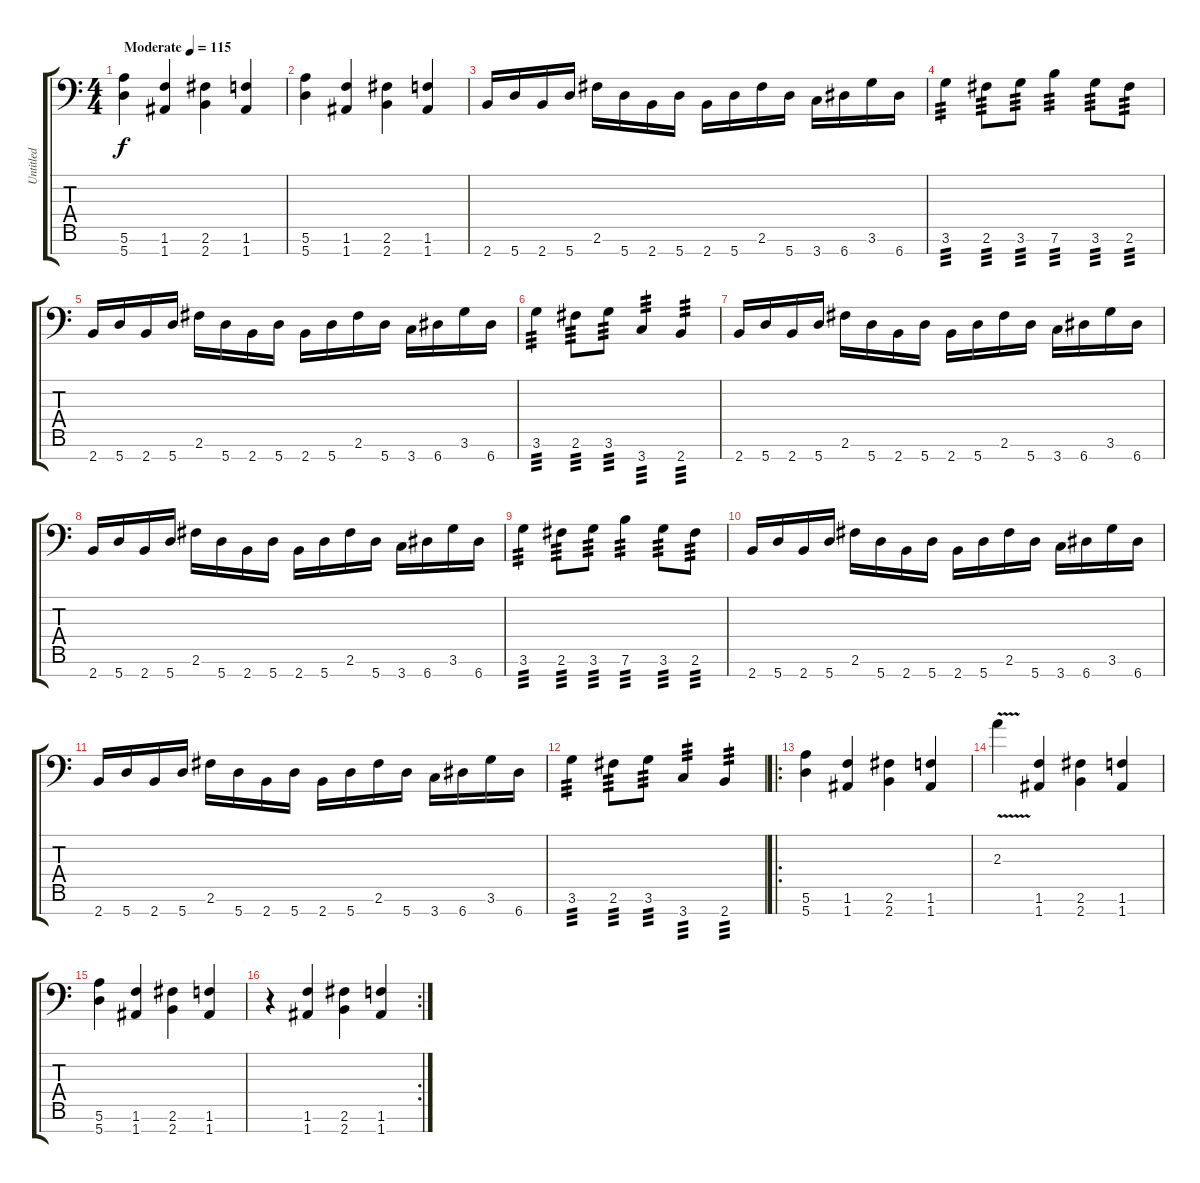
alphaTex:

\track ("Untitled" "Untitled") {instrument distortionguitar}
\staff {score tabs}
\tuning (E4 B3 G3 D3 A2 E2 A1) {hide}
\ts (4 4)
\tempo (115 "Moderate")
\clef f4
\ks c
(5.6 5.7).4{dy f instrument distortionguitar} (1.6 1.7).4 (2.6 2.7).4 (1.6 1.7).4 |
(5.6 5.7).4 (1.6 1.7).4 (2.6 2.7).4 (1.6 1.7).4 |
2.7.16 5.7.16 2.7.16 5.7.16 2.6.16 5.7.16 2.7.16 5.7.16 2.7.16 5.7.16 2.6.16 5.7.16 3.7.16 6.7.16 3.6.16 6.7.16 |
3.6.4{tp 3} 2.6.8{tp 3} 3.6.8{tp 3} 7.6.4{tp 3} 3.6.8{tp 3} 2.6.8{tp 3} |
2.7.16 5.7.16 2.7.16 5.7.16 2.6.16 5.7.16 2.7.16 5.7.16 2.7.16 5.7.16 2.6.16 5.7.16 3.7.16 6.7.16 3.6.16 6.7.16 |
3.6.4{tp 3} 2.6.8{tp 3} 3.6.8{tp 3} 3.7.4{tp 3} 2.7.4{tp 3} |
2.7.16 5.7.16 2.7.16 5.7.16 2.6.16 5.7.16 2.7.16 5.7.16 2.7.16 5.7.16 2.6.16 5.7.16 3.7.16 6.7.16 3.6.16 6.7.16 |
2.7.16 5.7.16 2.7.16 5.7.16 2.6.16 5.7.16 2.7.16 5.7.16 2.7.16 5.7.16 2.6.16 5.7.16 3.7.16 6.7.16 3.6.16 6.7.16 |
3.6.4{tp 3} 2.6.8{tp 3} 3.6.8{tp 3} 7.6.4{tp 3} 3.6.8{tp 3} 2.6.8{tp 3} |
2.7.16 5.7.16 2.7.16 5.7.16 2.6.16 5.7.16 2.7.16 5.7.16 2.7.16 5.7.16 2.6.16 5.7.16 3.7.16 6.7.16 3.6.16 6.7.16 |
2.7.16 5.7.16 2.7.16 5.7.16 2.6.16 5.7.16 2.7.16 5.7.16 2.7.16 5.7.16 2.6.16 5.7.16 3.7.16 6.7.16 3.6.16 6.7.16 |
3.6.4{tp 3} 2.6.8{tp 3} 3.6.8{tp 3} 3.7.4{tp 3} 2.7.4{tp 3} |
\ro
(5.6 5.7).4 (1.6 1.7).4 (2.6 2.7).4 (1.6 1.7).4 |
2.3{v}.4 (1.6 1.7).4 (2.6 2.7).4 (1.6 1.7).4 |
(5.6 5.7).4 (1.6 1.7).4 (2.6 2.7).4 (1.6 1.7).4 |
\rc 2
r.4 (1.6 1.7).4 (2.6 2.7).4 (1.6 1.7).4
